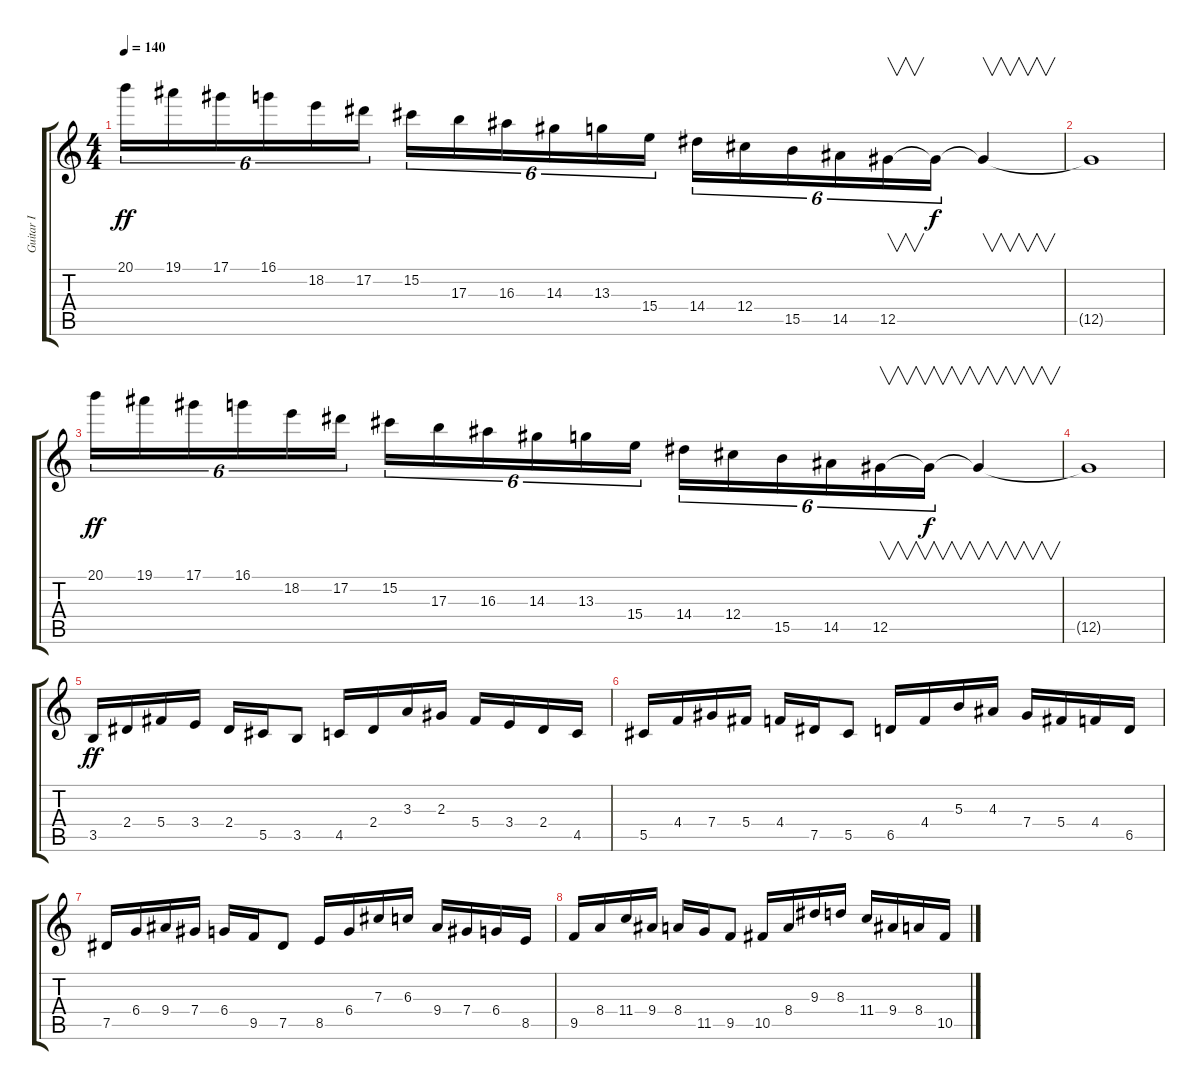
\track ("Guitar I" "Guitar I") {instrument distortionguitar}
\staff {score tabs}
\tuning (Eb4 Bb3 Gb3 Db3 Ab2 Eb2) {hide}
\ts (4 4)
\tempo 140
\clef g2
\ks c
20.1.16{tu (6 4) dy ff} 19.1.16{tu (6 4)} 17.1.16{tu (6 4)} 16.1.16{tu (6 4)} 18.2.16{tu (6 4)} 17.2.16{tu (6 4)} 15.2.16{tu (6 4)} 17.3.16{tu (6 4)} 16.3.16{tu (6 4)} 14.3.16{tu (6 4)} 13.3.16{tu (6 4)} 15.4.16{tu (6 4)} 14.4.16{tu (6 4)} 12.4.16{tu (6 4)} 15.5.16{tu (6 4)} 14.5.16{tu (6 4)} 12.5.16{v tu (6 4)} 12.5{t}.16{tu (6 4) dy f} 12.5{t}.4{v} |
12.5{t}.1 |
20.1.16{tu (6 4) dy ff} 19.1.16{tu (6 4)} 17.1.16{tu (6 4)} 16.1.16{tu (6 4)} 18.2.16{tu (6 4)} 17.2.16{tu (6 4)} 15.2.16{tu (6 4)} 17.3.16{tu (6 4)} 16.3.16{tu (6 4)} 14.3.16{tu (6 4)} 13.3.16{tu (6 4)} 15.4.16{tu (6 4)} 14.4.16{tu (6 4)} 12.4.16{tu (6 4)} 15.5.16{tu (6 4)} 14.5.16{tu (6 4)} 12.5.16{v tu (6 4)} 12.5{t}.16{v tu (6 4) dy f} 12.5{t}.4{v} |
12.5{t}.1 |
3.5.16{dy ff} 2.4.16 5.4.16 3.4.16 2.4.16 5.5.16 3.5.8 4.5.16 2.4.16 3.3.16 2.3.16 5.4.16 3.4.16 2.4.16 4.5.16 |
5.5.16 4.4.16 7.4.16 5.4.16 4.4.16 7.5.16 5.5.8 6.5.16 4.4.16 5.3.16 4.3.16 7.4.16 5.4.16 4.4.16 6.5.16 |
7.5.16 6.4.16 9.4.16 7.4.16 6.4.16 9.5.16 7.5.8 8.5.16 6.4.16 7.3.16 6.3.16 9.4.16 7.4.16 6.4.16 8.5.16 |
9.5.16 8.4.16 11.4.16 9.4.16 8.4.16 11.5.16 9.5.8 10.5.16 8.4.16 9.3.16 8.3.16 11.4.16 9.4.16 8.4.16 10.5.16
